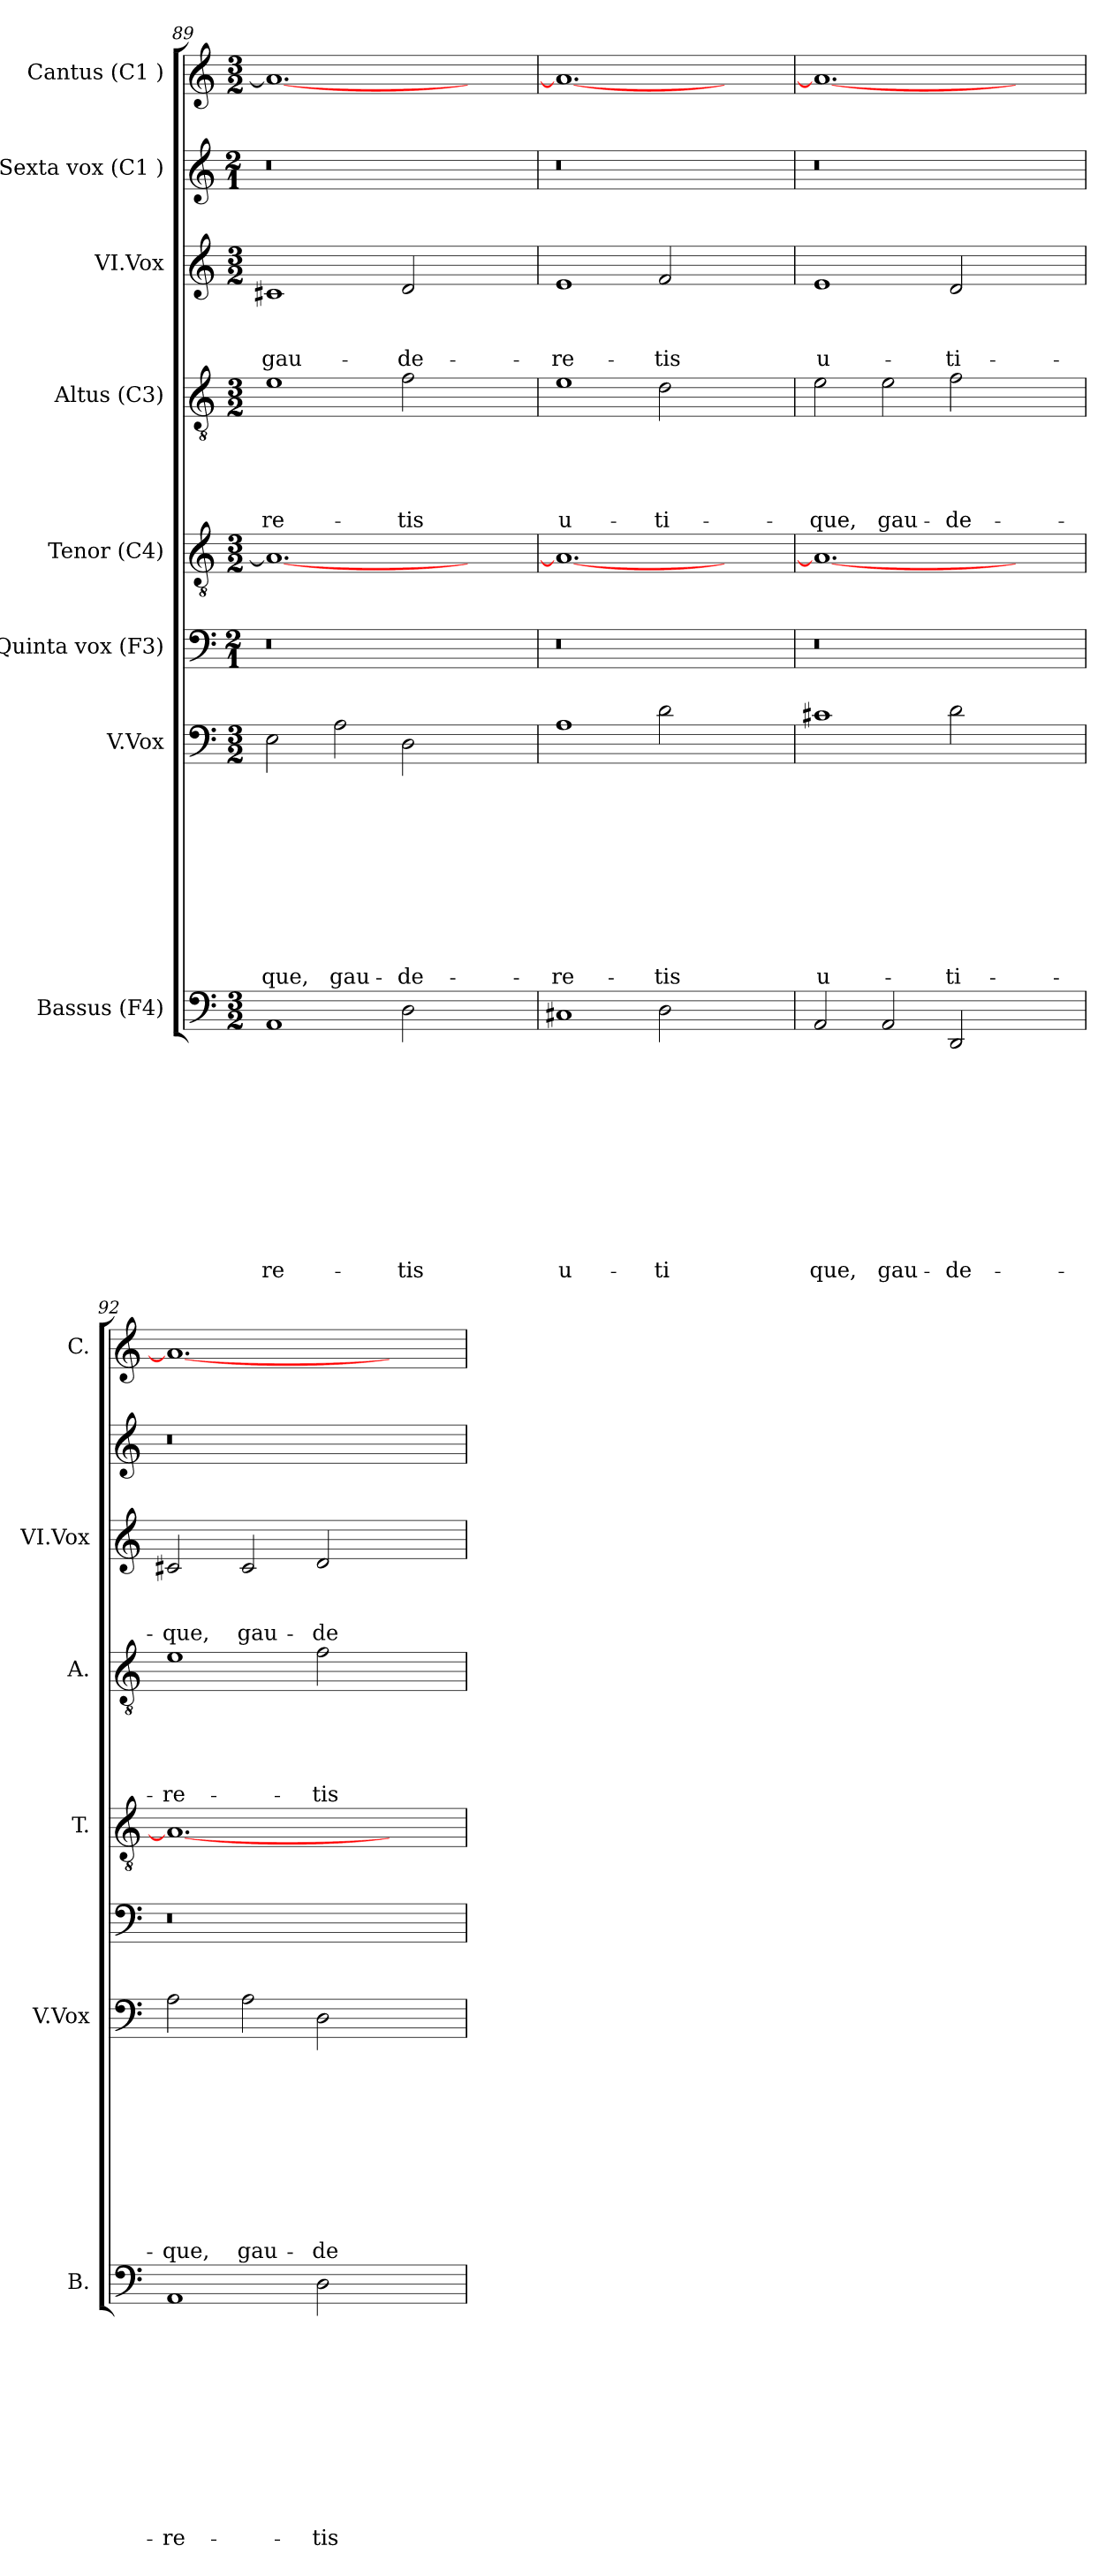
**kern	**text	**text	**text	**text	**text	**text	**text	**text	**text	**text	**text	**kern	**text	**text	**text	**text	**text	**text	**text	**text	**text	**text	**kern	**kern	**kern	**text	**text	**text	**text	**text	**kern	**text	**text	**text	**kern	**kern
*part8	*part8	*part8	*part8	*part8	*part8	*part8	*part8	*part8	*part8	*part8	*part8	*part7	*part7	*part7	*part7	*part7	*part7	*part7	*part7	*part7	*part7	*part7	*part6	*part5	*part4	*part4	*part4	*part4	*part4	*part4	*part3	*part3	*part3	*part3	*part2	*part1
*staff8	*staff8	*staff8	*staff8	*staff8	*staff8	*staff8	*staff8	*staff8	*staff8	*staff8	*staff8	*staff7	*staff7	*staff7	*staff7	*staff7	*staff7	*staff7	*staff7	*staff7	*staff7	*staff7	*staff6	*staff5	*staff4	*staff4	*staff4	*staff4	*staff4	*staff4	*staff3	*staff3	*staff3	*staff3	*staff2	*staff1
*I"Bassus (F4)	*	*	*	*	*	*	*	*	*	*	*	*I"V.Vox	*	*	*	*	*	*	*	*	*	*	*I"Quinta vox (F3)	*I"Tenor (C4)	*I"Altus (C3)	*	*	*	*	*	*I"VI.Vox	*	*	*	*I"Sexta vox (C1 )	*I"Cantus (C1 )
*I'B.	*	*	*	*	*	*	*	*	*	*	*	*I'V.Vox	*	*	*	*	*	*	*	*	*	*	*	*I'T.	*I'A.	*	*	*	*	*	*I'VI.Vox	*	*	*	*	*I'C.
*clefF4	*	*	*	*	*	*	*	*	*	*	*	*clefF4	*	*	*	*	*	*	*	*	*	*	*clefF4	*clefGv2	*clefGv2	*	*	*	*	*	*clefG2	*	*	*	*clefG2	*clefG2
*k[]	*	*	*	*	*	*	*	*	*	*	*	*k[]	*	*	*	*	*	*	*	*	*	*	*k[]	*k[]	*k[]	*	*	*	*	*	*k[]	*	*	*	*k[]	*k[]
*C:	*	*	*	*	*	*	*	*	*	*	*	*C:	*	*	*	*	*	*	*	*	*	*	*C:	*C:	*C:	*	*	*	*	*	*C:	*	*	*	*C:	*C:
*M3/2	*	*	*	*	*	*	*	*	*	*	*	*M3/2	*	*	*	*	*	*	*	*	*	*	*M2/1	*M3/2	*M3/2	*	*	*	*	*	*M3/2	*	*	*	*M2/1	*M3/2
=89	=89	=89	=89	=89	=89	=89	=89	=89	=89	=89	=89	=89	=89	=89	=89	=89	=89	=89	=89	=89	=89	=89	=89	=89	=89	=89	=89	=89	=89	=89	=89	=89	=89	=89	=89	=89
!	!	!	!	!	!	!	!	!	!	!	!LO:LY:b	!	!	!	!	!	!	!	!	!	!	!LO:LY:b	!	!	!	!	!	!	!	!LO:LY:b	!	!	!	!LO:LY:b	!	!
1AA	.	.	.	.	.	.	.	.	.	.	-re-	2E\	.	.	.	.	.	.	.	.	.	-que,	0r	1.A_	1e	.	.	.	.	-re-	1c#X	.	.	-gau-	0r	1.a_
!	!	!	!	!	!	!	!	!	!	!	!	!	!	!	!	!	!	!	!	!	!	!LO:LY:b	!	!	!	!	!	!	!	!	!	!	!	!	!	!
.	.	.	.	.	.	.	.	.	.	.	.	2A\	.	.	.	.	.	.	.	.	.	gau-	.	.	.	.	.	.	.	.	.	.	.	.	.	.
!	!	!	!	!	!	!	!	!	!	!	!LO:LY:b	!	!	!	!	!	!	!	!	!	!	!LO:LY:b	!	!	!	!	!	!	!	!LO:LY:b	!	!	!	!LO:LY:b	!	!
2D\	.	.	.	.	.	.	.	.	.	.	-tis	2D\	.	.	.	.	.	.	.	.	.	-de-	.	.	2f\	.	.	.	.	-tis	2d/	.	.	-de-	.	.
2ryy	.	.	.	.	.	.	.	.	.	.	.	2ryy	.	.	.	.	.	.	.	.	.	.	.	2ryy	2ryy	.	.	.	.	.	2ryy	.	.	.	.	2ryy
=90	=90	=90	=90	=90	=90	=90	=90	=90	=90	=90	=90	=90	=90	=90	=90	=90	=90	=90	=90	=90	=90	=90	=90	=90	=90	=90	=90	=90	=90	=90	=90	=90	=90	=90	=90	=90
!	!	!	!	!	!	!	!	!	!	!	!LO:LY:b	!	!	!	!	!	!	!	!	!	!	!LO:LY:b	!	!	!	!	!	!	!	!LO:LY:b	!	!	!	!LO:LY:b	!	!
1C#X	.	.	.	.	.	.	.	.	.	.	u-	1A	.	.	.	.	.	.	.	.	.	-re-	0r	1.A_	1e	.	.	.	.	u-	1e	.	.	-re-	0r	1.a_
!	!	!	!	!	!	!	!	!	!	!	!LO:LY:b	!	!	!	!	!	!	!	!	!	!	!LO:LY:b	!	!	!	!	!	!	!	!LO:LY:b	!	!	!	!LO:LY:b	!	!
2D\	.	.	.	.	.	.	.	.	.	.	-ti	2d\	.	.	.	.	.	.	.	.	.	-tis	.	.	2d\	.	.	.	.	-ti-	2f/	.	.	-tis	.	.
2ryy	.	.	.	.	.	.	.	.	.	.	.	2ryy	.	.	.	.	.	.	.	.	.	.	.	2ryy	2ryy	.	.	.	.	.	2ryy	.	.	.	.	2ryy
!!LO:LB:g=z
=91	=91	=91	=91	=91	=91	=91	=91	=91	=91	=91	=91	=91	=91	=91	=91	=91	=91	=91	=91	=91	=91	=91	=91	=91	=91	=91	=91	=91	=91	=91	=91	=91	=91	=91	=91	=91
!	!	!	!	!	!	!	!	!	!	!	!LO:LY:b	!	!	!	!	!	!	!	!	!	!	!LO:LY:b	!	!	!	!	!	!	!	!LO:LY:b	!	!	!	!LO:LY:b	!	!
2AA/	.	.	.	.	.	.	.	.	.	.	que,	1c#X	.	.	.	.	.	.	.	.	.	u-	0r	1.A_	2e\	.	.	.	.	-que,	1e	.	.	u-	0r	1.a_
!	!	!	!	!	!	!	!	!	!	!	!LO:LY:b	!	!	!	!	!	!	!	!	!	!	!	!	!	!	!	!	!	!	!LO:LY:b	!	!	!	!	!	!
2AA/	.	.	.	.	.	.	.	.	.	.	gau-	.	.	.	.	.	.	.	.	.	.	.	.	.	2e\	.	.	.	.	gau-	.	.	.	.	.	.
!	!	!	!	!	!	!	!	!	!	!	!LO:LY:b	!	!	!	!	!	!	!	!	!	!	!LO:LY:b	!	!	!	!	!	!	!	!LO:LY:b	!	!	!	!LO:LY:b	!	!
2DD/	.	.	.	.	.	.	.	.	.	.	-de-	2d\	.	.	.	.	.	.	.	.	.	-ti-	.	.	2f\	.	.	.	.	-de-	2d/	.	.	-ti-	.	.
2ryy	.	.	.	.	.	.	.	.	.	.	.	2ryy	.	.	.	.	.	.	.	.	.	.	.	2ryy	2ryy	.	.	.	.	.	2ryy	.	.	.	.	2ryy
=92	=92	=92	=92	=92	=92	=92	=92	=92	=92	=92	=92	=92	=92	=92	=92	=92	=92	=92	=92	=92	=92	=92	=92	=92	=92	=92	=92	=92	=92	=92	=92	=92	=92	=92	=92	=92
!	!	!	!	!	!	!	!	!	!	!	!LO:LY:b	!	!	!	!	!	!	!	!	!	!	!LO:LY:b	!	!	!	!	!	!	!	!LO:LY:b	!	!	!	!LO:LY:b	!	!
1AA	.	.	.	.	.	.	.	.	.	.	-re-	2A\	.	.	.	.	.	.	.	.	.	-que,	0r	1.A_	1e	.	.	.	.	-re-	2c#X/	.	.	-que,	0r	1.a_
!	!	!	!	!	!	!	!	!	!	!	!	!	!	!	!	!	!	!	!	!	!	!LO:LY:b	!	!	!	!	!	!	!	!	!	!	!	!LO:LY:b	!	!
.	.	.	.	.	.	.	.	.	.	.	.	2A\	.	.	.	.	.	.	.	.	.	gau-	.	.	.	.	.	.	.	.	2c#/	.	.	gau-	.	.
!	!	!	!	!	!	!	!	!	!	!	!LO:LY:b	!	!	!	!	!	!	!	!	!	!	!LO:LY:b	!	!	!	!	!	!	!	!LO:LY:b	!	!	!	!LO:LY:b	!	!
2D\	.	.	.	.	.	.	.	.	.	.	-tis	2D\	.	.	.	.	.	.	.	.	.	-de-	.	.	2f\	.	.	.	.	-tis	2d/	.	.	-de-	.	.
2ryy	.	.	.	.	.	.	.	.	.	.	.	2ryy	.	.	.	.	.	.	.	.	.	.	.	2ryy	2ryy	.	.	.	.	.	2ryy	.	.	.	.	2ryy
=	=	=	=	=	=	=	=	=	=	=	=	=	=	=	=	=	=	=	=	=	=	=	=	=	=	=	=	=	=	=	=	=	=	=	=	=
*-	*-	*-	*-	*-	*-	*-	*-	*-	*-	*-	*-	*-	*-	*-	*-	*-	*-	*-	*-	*-	*-	*-	*-	*-	*-	*-	*-	*-	*-	*-	*-	*-	*-	*-	*-	*-
